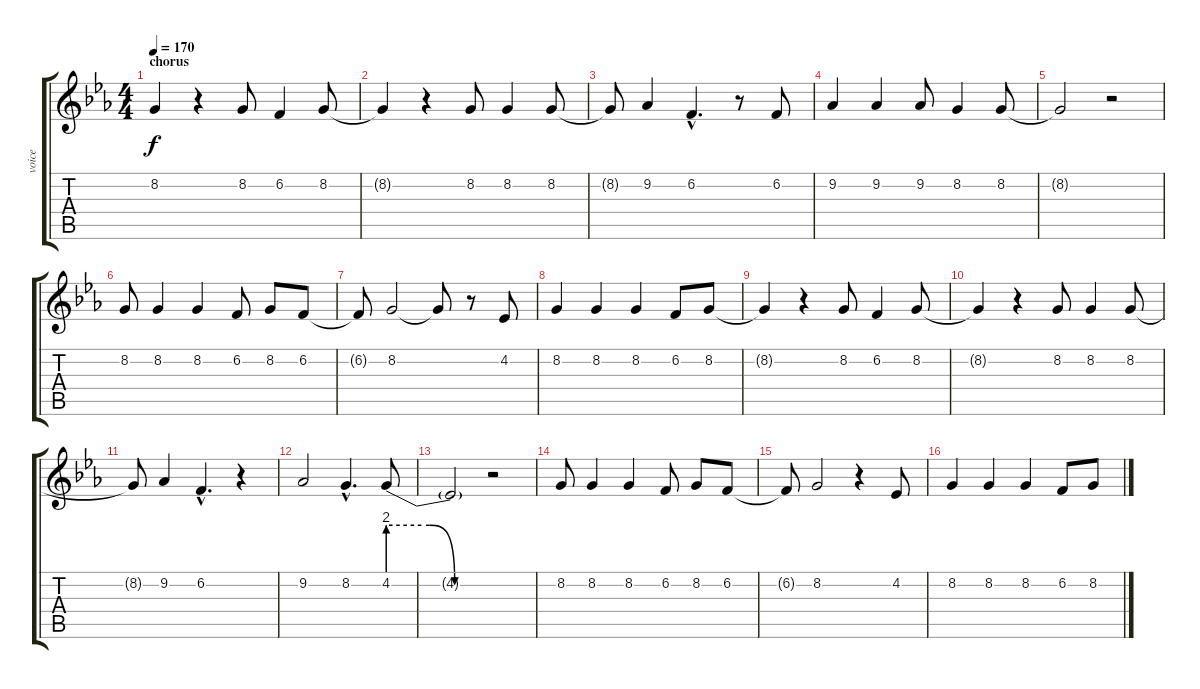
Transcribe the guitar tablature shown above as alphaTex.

\track ("voice" "voice") {instrument altosax}
\staff {score tabs}
\tuning (E4 B3 G3 D3 A2 E2) {hide}
\ts (4 4)
\section ("" "chorus")
\tempo 170
\clef g2
\ks cminor
8.2{t}.4{dy f} r.4 8.2.8 6.2.4 8.2.8 |
8.2{t}.4 r.4 8.2.8 8.2.4 8.2.8 |
8.2{t}.8 9.2.4 6.2{hac}.4{d} r.8 6.2.8 |
9.2.4 9.2.4 9.2.8 8.2.4 8.2.8 |
8.2{t}.2 r.2 |
8.2.8 8.2.4 8.2.4 6.2.8 8.2.8 6.2.8 |
6.2{t}.8 8.2.2 8.2{t}.8 r.8 4.2.8 |
8.2.4 8.2.4 8.2.4 6.2.8 8.2.8 |
8.2{t}.4 r.4 8.2.8 6.2.4 8.2.8 |
8.2{t}.4 r.4 8.2.8 8.2.4 8.2.8 |
8.2{t}.8 9.2.4 6.2{hac}.4{d} r.4 |
9.2.2 8.2{hac}.4{d} 4.2{be (custom 0 8 20 8 25 8 40 0 60 0)}.8 |
4.2{t}.2 r.2 |
8.2.8 8.2.4 8.2.4 6.2.8 8.2.8 6.2.8 |
6.2{t}.8 8.2.2 r.4 4.2.8 |
8.2.4 8.2.4 8.2.4 6.2.8 8.2.8
